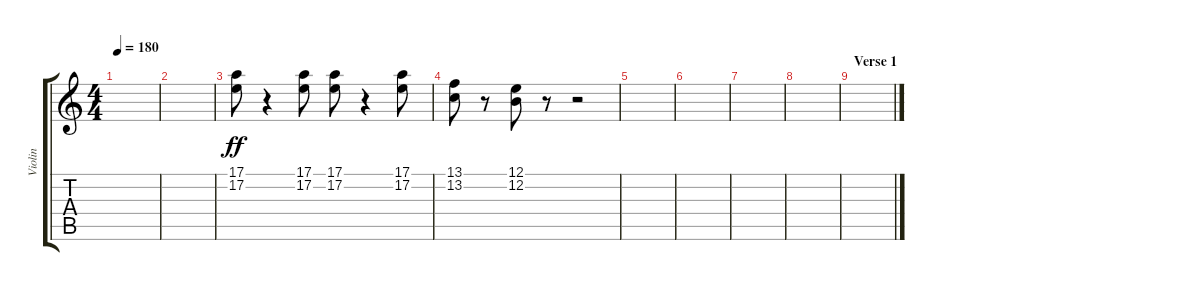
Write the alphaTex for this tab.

\track ("Violin" "Violin") {instrument violin}
\staff {score tabs}
\tuning (E4 B3 G3 D3 A2 E2) {hide}
\ts (4 4)
\tempo 180
\clef g2
\ks c
|
|
(17.1 17.2).8{dy ff} r.4 (17.1 17.2).8 (17.1 17.2).8 r.4 (17.1 17.2).8 |
(13.1 13.2).8 r.8 (12.1 12.2).8 r.8 r.2 |
|
|
|
|
\section ("" "Verse 1")
